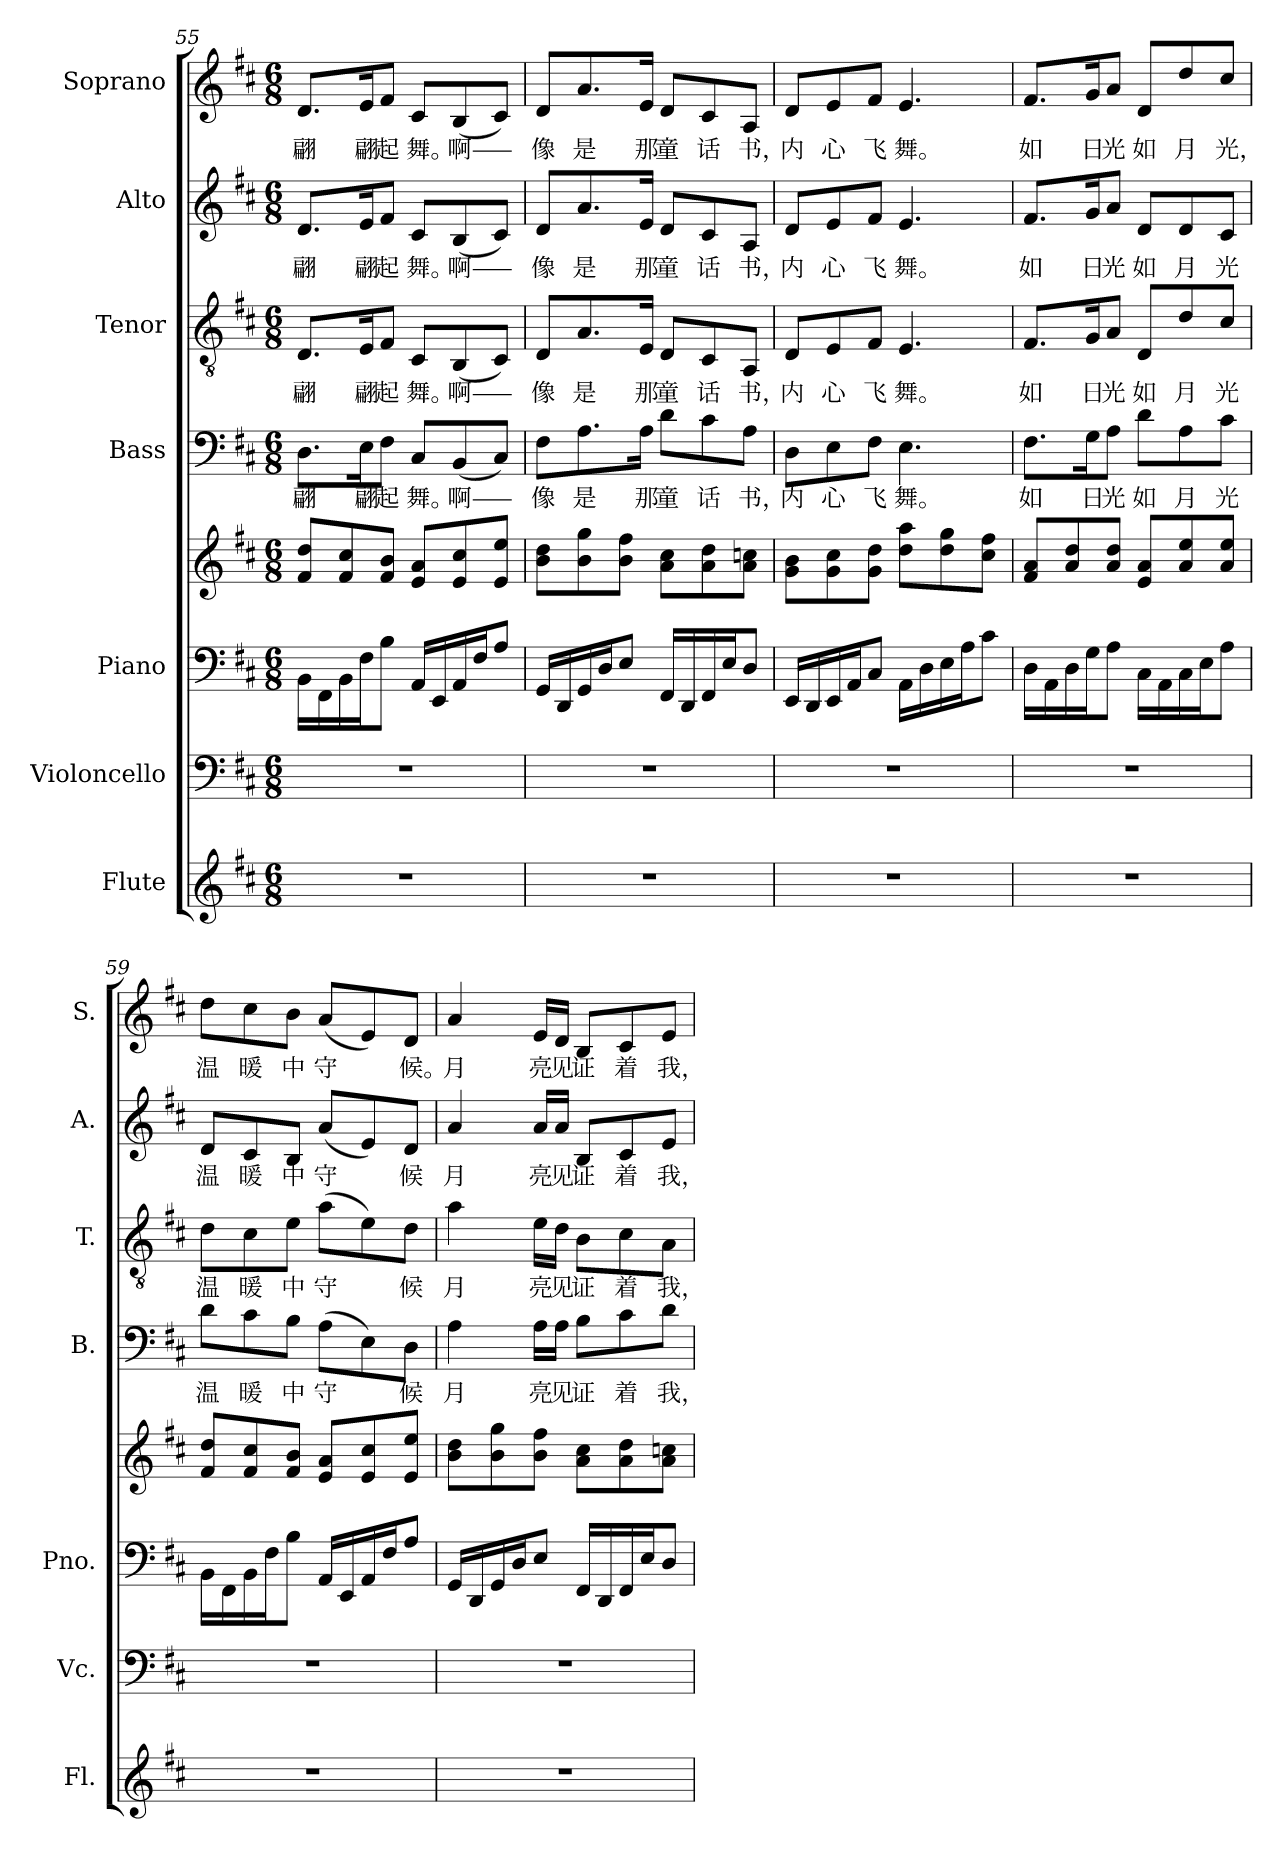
**kern	**kern	**kern	**kern	**kern	**text	**kern	**text	**kern	**text	**kern	**text
*part7	*part6	*part5	*part5	*part4	*part4	*part3	*part3	*part2	*part2	*part1	*part1
*staff8	*staff7	*staff6	*staff5	*staff4	*staff4	*staff3	*staff3	*staff2	*staff2	*staff1	*staff1
*I"Flute	*I"Violoncello	*I"Piano	*	*I"Bass	*	*I"Tenor	*	*I"Alto	*	*I"Soprano	*
*I'Fl.	*I'Vc.	*I'Pno.	*	*I'B.	*	*I'T.	*	*I'A.	*	*I'S.	*
!!LO:PB:g=z
*clefG2	*clefF4	*clefF4	*clefG2	*clefF4	*	*clefGv2	*	*clefG2	*	*clefG2	*
*k[f#c#]	*k[f#c#]	*k[f#c#]	*k[f#c#]	*k[f#c#]	*	*k[f#c#]	*	*k[f#c#]	*	*k[f#c#]	*
*M6/8	*M6/8	*M6/8	*M6/8	*M6/8	*	*M6/8	*	*M6/8	*	*M6/8	*
=55	=55	=55	=55	=55	=55	=55	=55	=55	=55	=55	=55
!	!	!	!	!	!LO:LY:b	!	!LO:LY:b	!	!LO:LY:b	!	!LO:LY:b
2.r	2.r	16BB\LL	8f#/ 8dd/L	8.D\L	翩	8.D/L	翩	8.d/L	翩	8.d/L	翩
.	.	16FF#\	.	.	.	.	.	.	.	.	.
.	.	16BB\	8f#/ 8cc#/	.	.	.	.	.	.	.	.
!	!	!	!	!	!LO:LY:b	!	!LO:LY:b	!	!LO:LY:b	!	!LO:LY:b
.	.	16F#\J	.	16E\K	翩	16E/K	翩	16e/K	翩	16e/K	翩
!	!	!	!	!	!LO:LY:b	!	!LO:LY:b	!	!LO:LY:b	!	!LO:LY:b
.	.	8B\J	8f#/ 8b/J	8F#\J	起	8F#/J	起	8f#/J	起	8f#/J	起
!	!	!	!	!	!LO:LY:b	!	!LO:LY:b	!	!LO:LY:b	!	!LO:LY:b
.	.	16AA/LL	8e/ 8a/L	8C#/L	舞。	8C#/L	舞。	8c#/L	舞。	8c#/L	舞。
.	.	16EE/	.	.	.	.	.	.	.	.	.
!	!	!	!	!	!LO:LY:b	!	!LO:LY:b	!	!LO:LY:b	!	!LO:LY:b
.	.	16AA/	8e/ 8cc#/	(<8BB/	啊——	(<8BB/	啊——	(<8B/	啊——	(<8B/	啊——
.	.	16F#/J	.	.	.	.	.	.	.	.	.
.	.	8A/J	8e/ 8ee/J	8C#/J)	.	8C#/J)	.	8c#/J)	.	8c#/J)	.
=56	=56	=56	=56	=56	=56	=56	=56	=56	=56	=56	=56
!	!	!	!	!	!LO:LY:b	!	!LO:LY:b	!	!LO:LY:b	!	!LO:LY:b
2.r	2.r	16GG/LL	8b\ 8dd\L	8F#\L	像	8D/L	像	8d/L	像	8d/L	像
.	.	16DD/	.	.	.	.	.	.	.	.	.
!	!	!	!	!	!LO:LY:b	!	!LO:LY:b	!	!LO:LY:b	!	!LO:LY:b
.	.	16GG/	8b\ 8gg\	8.A\	是	8.A/	是	8.a/	是	8.a/	是
.	.	16D/J	.	.	.	.	.	.	.	.	.
.	.	8E/J	8b\ 8ff#\J	.	.	.	.	.	.	.	.
!	!	!	!	!	!LO:LY:b	!	!LO:LY:b	!	!LO:LY:b	!	!LO:LY:b
.	.	.	.	16A\Jk	那	16E/Jk	那	16e/Jk	那	16e/Jk	那
!	!	!	!	!	!LO:LY:b	!	!LO:LY:b	!	!LO:LY:b	!	!LO:LY:b
.	.	16FF#/LL	8a\ 8cc#\L	8d\L	童	8D/L	童	8d/L	童	8d/L	童
.	.	16DD/	.	.	.	.	.	.	.	.	.
!	!	!	!	!	!LO:LY:b	!	!LO:LY:b	!	!LO:LY:b	!	!LO:LY:b
.	.	16FF#/	8a\ 8dd\	8c#\	话	8C#/	话	8c#/	话	8c#/	话
.	.	16E/J	.	.	.	.	.	.	.	.	.
!	!	!	!	!	!LO:LY:b	!	!LO:LY:b	!	!LO:LY:b	!	!LO:LY:b
.	.	8D/J	8a\ 8ccn\J	8A\J	书，	8AA/J	书，	8A/J	书，	8A/J	书，
=57	=57	=57	=57	=57	=57	=57	=57	=57	=57	=57	=57
!	!	!	!	!	!LO:LY:b	!	!LO:LY:b	!	!LO:LY:b	!	!LO:LY:b
2.r	2.r	16EE/LL	8g\ 8b\L	8D\L	内	8D/L	内	8d/L	内	8d/L	内
.	.	16DD/	.	.	.	.	.	.	.	.	.
!	!	!	!	!	!LO:LY:b	!	!LO:LY:b	!	!LO:LY:b	!	!LO:LY:b
.	.	16EE/	8g\ 8cc#\	8E\	心	8E/	心	8e/	心	8e/	心
.	.	16AA/J	.	.	.	.	.	.	.	.	.
!	!	!	!	!	!LO:LY:b	!	!LO:LY:b	!	!LO:LY:b	!	!LO:LY:b
.	.	8C#/J	8g\ 8dd\J	8F#\J	飞	8F#/J	飞	8f#/J	飞	8f#/J	飞
!	!	!	!	!	!LO:LY:b	!	!LO:LY:b	!	!LO:LY:b	!	!LO:LY:b
.	.	16AA\LL	8dd\ 8aa\L	4.E\	舞。	4.E/	舞。	4.e/	舞。	4.e/	舞。
.	.	16D\	.	.	.	.	.	.	.	.	.
.	.	16E\	8dd\ 8gg\	.	.	.	.	.	.	.	.
.	.	16A\J	.	.	.	.	.	.	.	.	.
.	.	8c#\J	8cc#\ 8ff#\J	.	.	.	.	.	.	.	.
!!LO:LB:g=z
=58	=58	=58	=58	=58	=58	=58	=58	=58	=58	=58	=58
!	!	!	!	!	!LO:LY:b	!	!LO:LY:b	!	!LO:LY:b	!	!LO:LY:b
2.r	2.r	16D\LL	8f#/ 8a/L	8.F#\L	如	8.F#/L	如	8.f#/L	如	8.f#/L	如
.	.	16AA\	.	.	.	.	.	.	.	.	.
.	.	16D\	8a/ 8dd/	.	.	.	.	.	.	.	.
!	!	!	!	!	!LO:LY:b	!	!LO:LY:b	!	!LO:LY:b	!	!LO:LY:b
.	.	16G\J	.	16G\K	日	16G/K	日	16g/K	日	16g/K	日
!	!	!	!	!	!LO:LY:b	!	!LO:LY:b	!	!LO:LY:b	!	!LO:LY:b
.	.	8A\J	8a/ 8dd/J	8A\J	光	8A/J	光	8a/J	光	8a/J	光
!	!	!	!	!	!LO:LY:b	!	!LO:LY:b	!	!LO:LY:b	!	!LO:LY:b
.	.	16C#\LL	8e/ 8a/L	8d\L	如	8D/L	如	8d/L	如	8d/L	如
.	.	16AA\	.	.	.	.	.	.	.	.	.
!	!	!	!	!	!LO:LY:b	!	!LO:LY:b	!	!LO:LY:b	!	!LO:LY:b
.	.	16C#\	8a/ 8ee/	8A\	月	8d/	月	8d/	月	8dd/	月
.	.	16E\J	.	.	.	.	.	.	.	.	.
!	!	!	!	!	!LO:LY:b	!	!LO:LY:b	!	!LO:LY:b	!	!LO:LY:b
.	.	8A\J	8a/ 8ee/J	8c#\J	光	8c#/J	光	8c#/J	光	8cc#/J	光，
=59	=59	=59	=59	=59	=59	=59	=59	=59	=59	=59	=59
!	!	!	!	!	!LO:LY:b	!	!LO:LY:b	!	!LO:LY:b	!	!LO:LY:b
2.r	2.r	16BB\LL	8f#/ 8dd/L	8d\L	温	8d\L	温	8d/L	温	8dd\L	温
.	.	16FF#\	.	.	.	.	.	.	.	.	.
!	!	!	!	!	!LO:LY:b	!	!LO:LY:b	!	!LO:LY:b	!	!LO:LY:b
.	.	16BB\	8f#/ 8cc#/	8c#\	暖	8c#\	暖	8c#/	暖	8cc#\	暖
.	.	16F#\J	.	.	.	.	.	.	.	.	.
!	!	!	!	!	!LO:LY:b	!	!LO:LY:b	!	!LO:LY:b	!	!LO:LY:b
.	.	8B\J	8f#/ 8b/J	8B\J	中	8e\J	中	8B/J	中	8b\J	中
!	!	!	!	!	!LO:LY:b	!	!LO:LY:b	!	!LO:LY:b	!	!LO:LY:b
.	.	16AA/LL	8e/ 8a/L	(>8A\L	守	(>8a\L	守	(<8a/L	守	(<8a/L	守
.	.	16EE/	.	.	.	.	.	.	.	.	.
.	.	16AA/	8e/ 8cc#/	8E\)	.	8e\)	.	8e/)	.	8e/)	.
.	.	16F#/J	.	.	.	.	.	.	.	.	.
!	!	!	!	!	!LO:LY:b	!	!LO:LY:b	!	!LO:LY:b	!	!LO:LY:b
.	.	8A/J	8e/ 8ee/J	8D\J	候	8d\J	候	8d/J	候	8d/J	候。
=60	=60	=60	=60	=60	=60	=60	=60	=60	=60	=60	=60
!	!	!	!	!	!LO:LY:b	!	!LO:LY:b	!	!LO:LY:b	!	!LO:LY:b
2.r	2.r	16GG/LL	8b\ 8dd\L	4A\	月	4a\	月	4a/	月	4a/	月
.	.	16DD/	.	.	.	.	.	.	.	.	.
.	.	16GG/	8b\ 8gg\	.	.	.	.	.	.	.	.
.	.	16D/J	.	.	.	.	.	.	.	.	.
!	!	!	!	!	!LO:LY:b	!	!LO:LY:b	!	!LO:LY:b	!	!LO:LY:b
.	.	8E/J	8b\ 8ff#\J	16A\LL	亮	16e\LL	亮	16a/LL	亮	16e/LL	亮
!	!	!	!	!	!LO:LY:b	!	!LO:LY:b	!	!LO:LY:b	!	!LO:LY:b
.	.	.	.	16A\JJ	见	16d\JJ	见	16a/JJ	见	16d/JJ	见
!	!	!	!	!	!LO:LY:b	!	!LO:LY:b	!	!LO:LY:b	!	!LO:LY:b
.	.	16FF#/LL	8a\ 8cc#\L	8B\L	证	8B\L	证	8B/L	证	8B/L	证
.	.	16DD/	.	.	.	.	.	.	.	.	.
!	!	!	!	!	!LO:LY:b	!	!LO:LY:b	!	!LO:LY:b	!	!LO:LY:b
.	.	16FF#/	8a\ 8dd\	8c#\	着	8c#\	着	8c#/	着	8c#/	着
.	.	16E/J	.	.	.	.	.	.	.	.	.
!	!	!	!	!	!LO:LY:b	!	!LO:LY:b	!	!LO:LY:b	!	!LO:LY:b
.	.	8D/J	8a\ 8ccn\J	8d\J	我，	8A\J	我，	8e/J	我，	8e/J	我，
=	=	=	=	=	=	=	=	=	=	=	=
*-	*-	*-	*-	*-	*-	*-	*-	*-	*-	*-	*-
